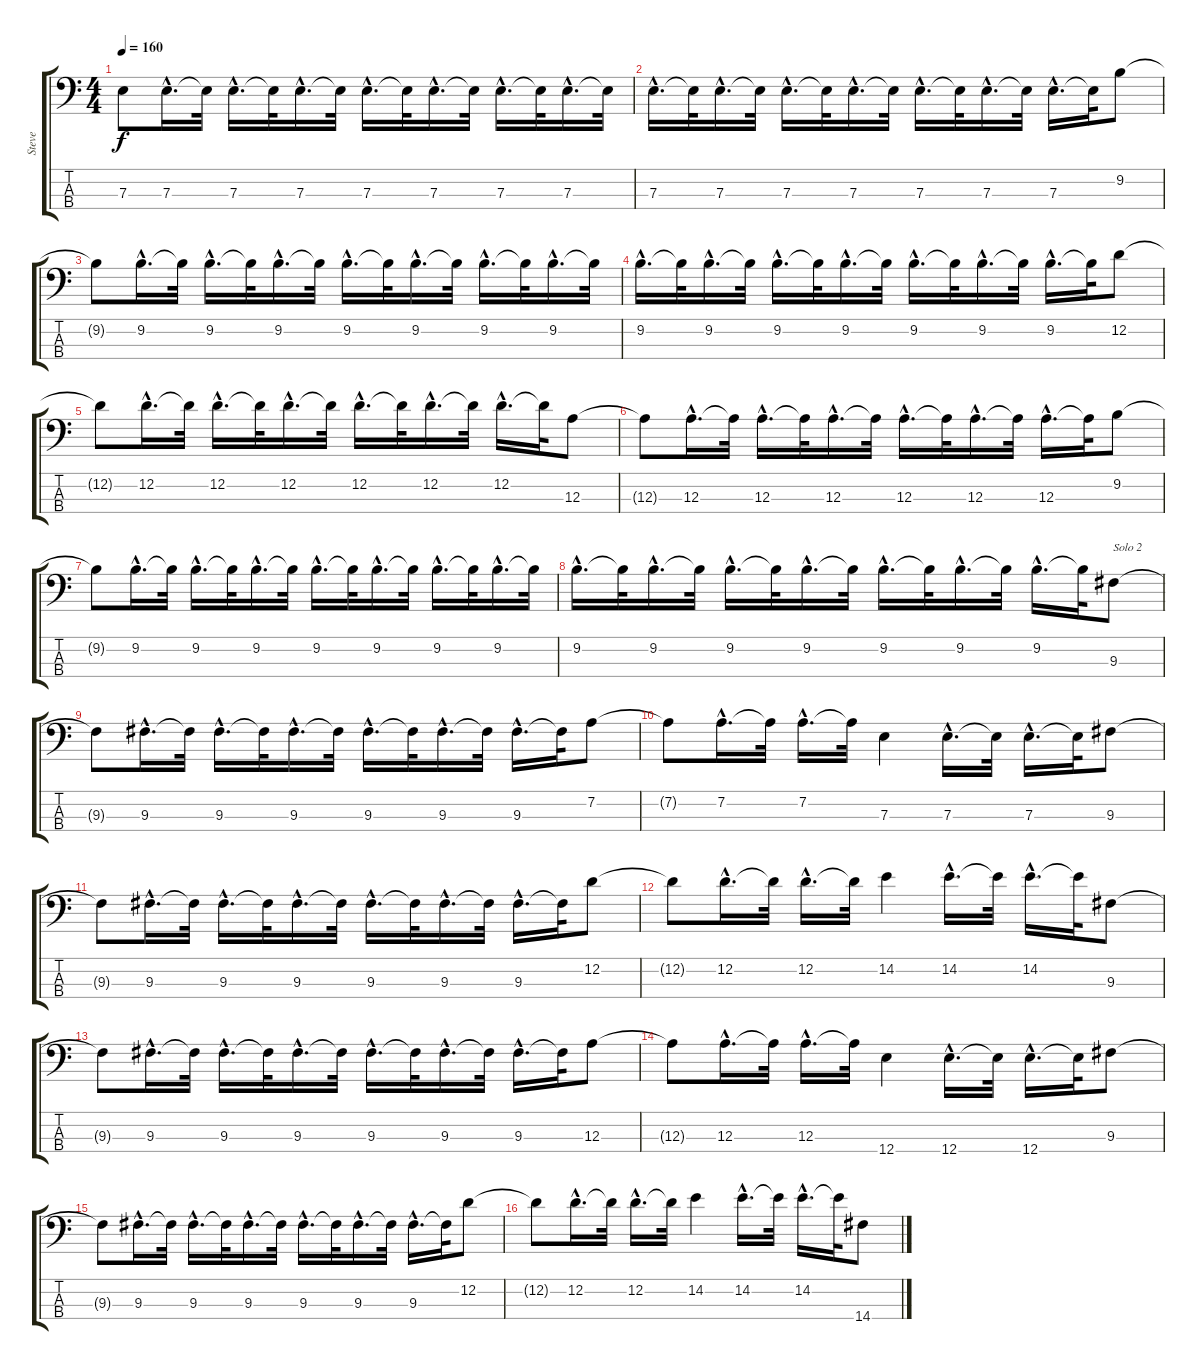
\track ("Steve" "Steve") {instrument electricbassfinger}
\staff {score tabs}
\tuning (G2 D2 A1 E1) {hide}
\ts (4 4)
\tempo 160
\clef f4
\ks c
7.3{t}.8{dy f} 7.3{hac}.16{d} 7.3{t}.32 7.3{hac}.16{d} 7.3{t}.32 7.3{hac}.16{d} 7.3{t}.32 7.3{hac}.16{d} 7.3{t}.32 7.3{hac}.16{d} 7.3{t}.32 7.3{hac}.16{d} 7.3{t}.32 7.3{hac}.16{d} 7.3{t}.32 |
7.3{hac}.16{d} 7.3{t}.32 7.3{hac}.16{d} 7.3{t}.32 7.3{hac}.16{d} 7.3{t}.32 7.3{hac}.16{d} 7.3{t}.32 7.3{hac}.16{d} 7.3{t}.32 7.3{hac}.16{d} 7.3{t}.32 7.3{hac}.16{d} 7.3{t}.32 9.2.8 |
9.2{t}.8 9.2{hac}.16{d} 9.2{t}.32 9.2{hac}.16{d} 9.2{t}.32 9.2{hac}.16{d} 9.2{t}.32 9.2{hac}.16{d} 9.2{t}.32 9.2{hac}.16{d} 9.2{t}.32 9.2{hac}.16{d} 9.2{t}.32 9.2{hac}.16{d} 9.2{t}.32 |
9.2{hac}.16{d} 9.2{t}.32 9.2{hac}.16{d} 9.2{t}.32 9.2{hac}.16{d} 9.2{t}.32 9.2{hac}.16{d} 9.2{t}.32 9.2{hac}.16{d} 9.2{t}.32 9.2{hac}.16{d} 9.2{t}.32 9.2{hac}.16{d} 9.2{t}.32 12.2.8 |
12.2{t}.8 12.2{hac}.16{d} 12.2{t}.32 12.2{hac}.16{d} 12.2{t}.32 12.2{hac}.16{d} 12.2{t}.32 12.2{hac}.16{d} 12.2{t}.32 12.2{hac}.16{d} 12.2{t}.32 12.2{hac}.16{d} 12.2{t}.32 12.3.8 |
12.3{t}.8 12.3{hac}.16{d} 12.3{t}.32 12.3{hac}.16{d} 12.3{t}.32 12.3{hac}.16{d} 12.3{t}.32 12.3{hac}.16{d} 12.3{t}.32 12.3{hac}.16{d} 12.3{t}.32 12.3{hac}.16{d} 12.3{t}.32 9.2.8 |
9.2{t}.8 9.2{hac}.16{d} 9.2{t}.32 9.2{hac}.16{d} 9.2{t}.32 9.2{hac}.16{d} 9.2{t}.32 9.2{hac}.16{d} 9.2{t}.32 9.2{hac}.16{d} 9.2{t}.32 9.2{hac}.16{d} 9.2{t}.32 9.2{hac}.16{d} 9.2{t}.32 |
9.2{hac}.16{d} 9.2{t}.32 9.2{hac}.16{d} 9.2{t}.32 9.2{hac}.16{d} 9.2{t}.32 9.2{hac}.16{d} 9.2{t}.32 9.2{hac}.16{d} 9.2{t}.32 9.2{hac}.16{d} 9.2{t}.32 9.2{hac}.16{d} 9.2{t}.32 9.3.8{txt "Solo 2"} |
9.3{t}.8 9.3{hac}.16{d} 9.3{t}.32 9.3{hac}.16{d} 9.3{t}.32 9.3{hac}.16{d} 9.3{t}.32 9.3{hac}.16{d} 9.3{t}.32 9.3{hac}.16{d} 9.3{t}.32 9.3{hac}.16{d} 9.3{t}.32 7.2.8 |
7.2{t}.8 7.2{hac}.16{d} 7.2{t}.32 7.2{hac}.16{d} 7.2{t}.32 7.3.4 7.3{hac}.16{d} 7.3{t}.32 7.3{hac}.16{d} 7.3{t}.32 9.3.8 |
9.3{t}.8 9.3{hac}.16{d} 9.3{t}.32 9.3{hac}.16{d} 9.3{t}.32 9.3{hac}.16{d} 9.3{t}.32 9.3{hac}.16{d} 9.3{t}.32 9.3{hac}.16{d} 9.3{t}.32 9.3{hac}.16{d} 9.3{t}.32 12.2.8 |
12.2{t}.8 12.2{hac}.16{d} 12.2{t}.32 12.2{hac}.16{d} 12.2{t}.32 14.2.4 14.2{hac}.16{d} 14.2{t}.32 14.2{hac}.16{d} 14.2{t}.32 9.3.8 |
9.3{t}.8 9.3{hac}.16{d} 9.3{t}.32 9.3{hac}.16{d} 9.3{t}.32 9.3{hac}.16{d} 9.3{t}.32 9.3{hac}.16{d} 9.3{t}.32 9.3{hac}.16{d} 9.3{t}.32 9.3{hac}.16{d} 9.3{t}.32 12.3.8 |
12.3{t}.8 12.3{hac}.16{d} 12.3{t}.32 12.3{hac}.16{d} 12.3{t}.32 12.4.4 12.4{hac}.16{d} 12.4{t}.32 12.4{hac}.16{d} 12.4{t}.32 9.3.8 |
9.3{t}.8 9.3{hac}.16{d} 9.3{t}.32 9.3{hac}.16{d} 9.3{t}.32 9.3{hac}.16{d} 9.3{t}.32 9.3{hac}.16{d} 9.3{t}.32 9.3{hac}.16{d} 9.3{t}.32 9.3{hac}.16{d} 9.3{t}.32 12.2.8 |
12.2{t}.8 12.2{hac}.16{d} 12.2{t}.32 12.2{hac}.16{d} 12.2{t}.32 14.2.4 14.2{hac}.16{d} 14.2{t}.32 14.2{hac}.16{d} 14.2{t}.32 14.4.8
